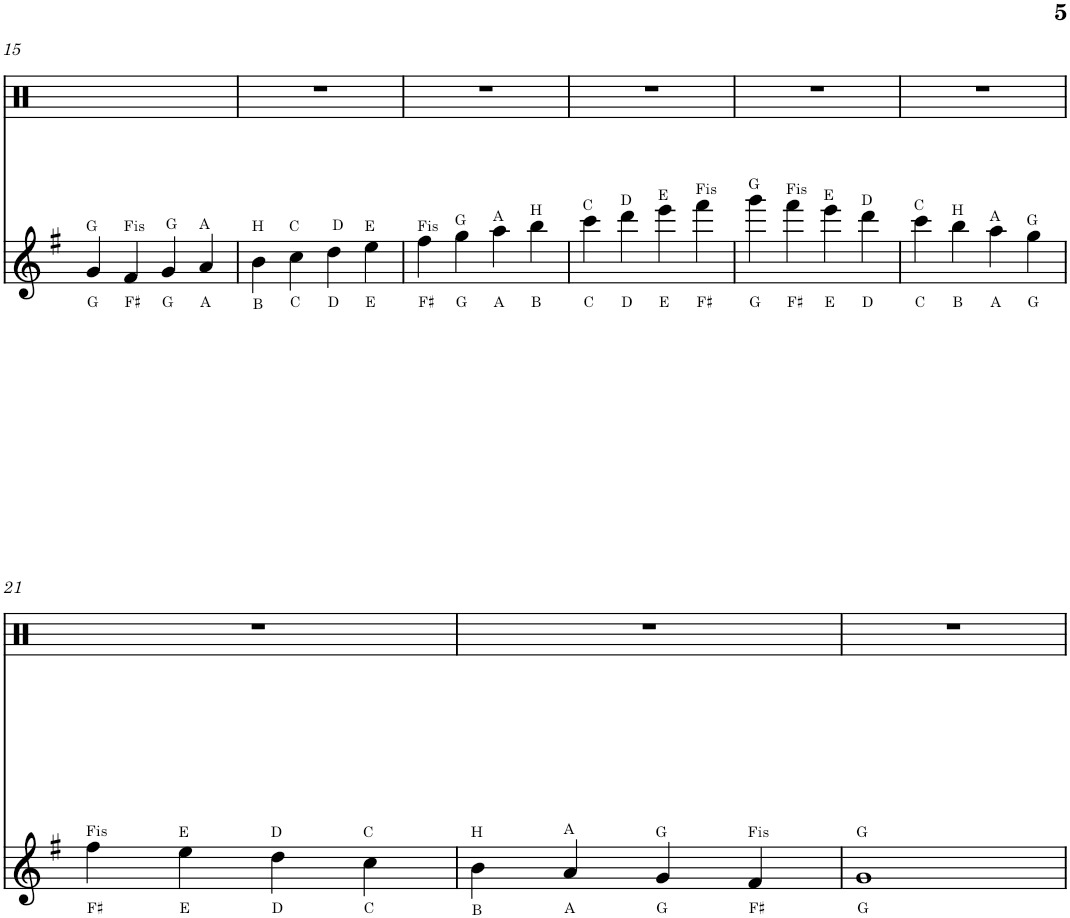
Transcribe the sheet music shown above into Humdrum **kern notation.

**kern	**kern
*part2	*part1
*staff2	*staff1
*I"Piano	*I"ドラムセット
*I'Pno	*
!!LO:PB:g=z
*clefG2	*clefX
*k[f#]	*k[]
*M4/4	*M4/4
=15	=15
!LO:TX:a:t=G	!
!LO:TX:b:t=G	!
4g/	1ryy
!LO:TX:a:t=Fis	!
!LO:TX:b:t=F♯	!
4f#/	.
!LO:TX:a:t=G	!
!LO:TX:b:t=G	!
4g/	.
!LO:TX:a:t=A	!
!LO:TX:b:t=A	!
4a/	.
=16	=16
!LO:TX:a:t=H	!
!LO:TX:b:t=B	!
4b\	1r
!LO:TX:a:t=C	!
!LO:TX:b:t=C	!
4cc\	.
!LO:TX:a:t=D	!
!LO:TX:b:t=D	!
4dd\	.
!LO:TX:b:t=E	!
!LO:TX:a:t=E	!
4ee\	.
=17	=17
!LO:TX:b:t=F♯	!
!LO:TX:a:t=Fis	!
4ff#\	1r
!LO:TX:b:t=G	!
!LO:TX:a:t=G	!
4gg\	.
!LO:TX:b:t=A	!
!LO:TX:a:t=A	!
4aa\	.
!LO:TX:b:t=B	!
!LO:TX:a:t=H	!
4bb\	.
=18	=18
!LO:TX:b:t=C	!
!LO:TX:a:t=C	!
4ccc\	1r
!LO:TX:b:t=D	!
!LO:TX:a:t=D	!
4ddd\	.
!LO:TX:b:t=E	!
!LO:TX:a:t=E	!
4eee\	.
!LO:TX:b:t=F♯	!
!LO:TX:a:t=Fis	!
4fff#\	.
=19	=19
!LO:TX:b:t=G	!
!LO:TX:a:t=G	!
4ggg\	1r
!LO:TX:a:t=Fis	!
!LO:TX:b:t=F♯	!
4fff#\	.
!LO:TX:a:t=E	!
!LO:TX:b:t=E	!
4eee\	.
!LO:TX:a:t=D	!
!LO:TX:b:t=D	!
4ddd\	.
=20	=20
!LO:TX:a:t=C	!
!LO:TX:b:t=C	!
4ccc\	1r
!LO:TX:a:t=H	!
!LO:TX:b:t=B	!
4bb\	.
!LO:TX:a:t=A	!
!LO:TX:b:t=A	!
4aa\	.
!LO:TX:a:t=G	!
!LO:TX:b:t=G	!
4gg\	.
!!LO:LB:g=z
=21	=21
!LO:TX:a:t=Fis	!
!LO:TX:b:t=F♯	!
4ff#\	1r
!LO:TX:a:t=E	!
!LO:TX:b:t=E	!
4ee\	.
!LO:TX:a:t=D	!
!LO:TX:b:t=D	!
4dd\	.
!LO:TX:a:t=C	!
!LO:TX:b:t=C	!
4cc\	.
=22	=22
!LO:TX:a:t=H	!
!LO:TX:b:t=B	!
4b\	1r
!LO:TX:a:t=A	!
!LO:TX:b:t=A	!
4a/	.
!LO:TX:a:t=G	!
!LO:TX:b:t=G	!
4g/	.
!LO:TX:a:t=Fis	!
!LO:TX:b:t=F♯	!
4f#/	.
=23	=23
!LO:TX:a:t=G	!
!LO:TX:b:t=G	!
1g	1r
=	=
*-	*-
